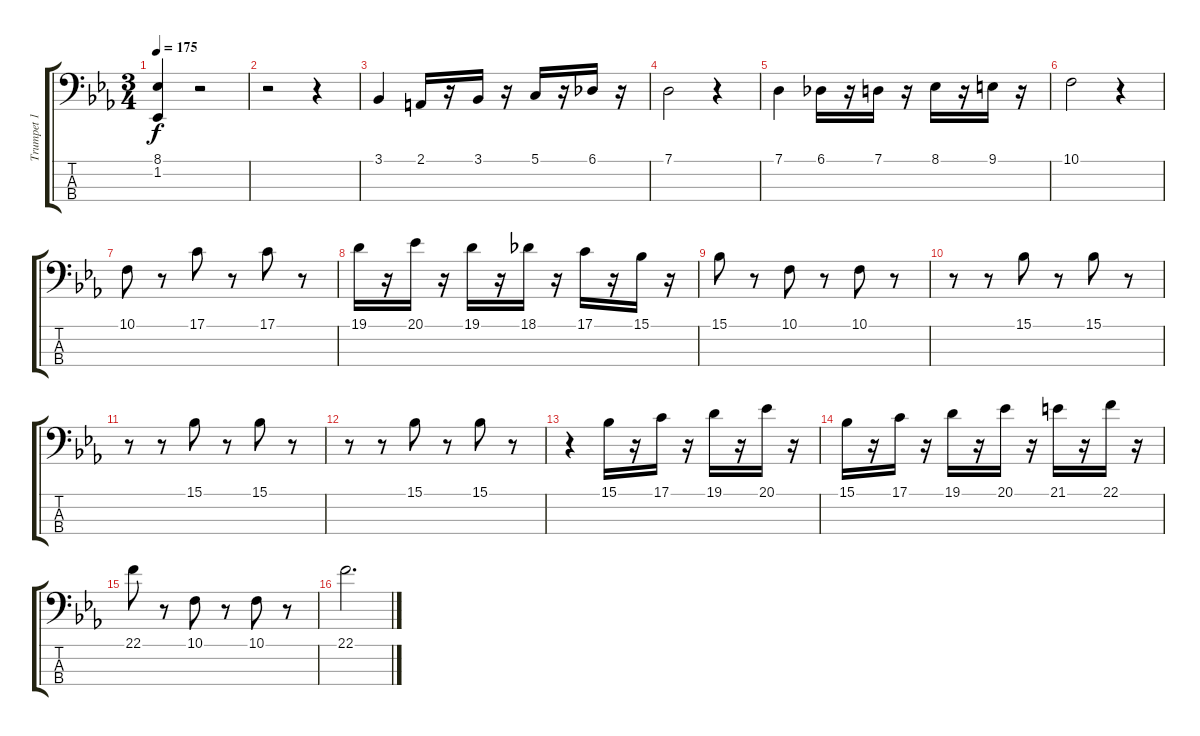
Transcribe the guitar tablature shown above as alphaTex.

\track ("Trumpet 1" "Trumpet 1") {instrument trumpet}
\staff {score tabs}
\tuning (G2 D2 A1 E1) {hide}
\ts (3 4)
\tempo 175
\clef f4
\ks eb
(8.1 1.2).4{dy f} r.2 |
r.2 r.4 |
3.1.4 2.1.16 r.16 3.1.16 r.16 5.1.16 r.16 6.1.16 r.16 |
7.1.2 r.4 |
7.1.4 6.1.16 r.16 7.1.16 r.16 8.1.16 r.16 9.1.16 r.16 |
10.1.2 r.4 |
10.1.8 r.8 17.1.8 r.8 17.1.8 r.8 |
19.1.16 r.16 20.1.16 r.16 19.1.16 r.16 18.1.16 r.16 17.1.16 r.16 15.1.16 r.16 |
15.1.8 r.8 10.1.8 r.8 10.1.8 r.8 |
r.8 r.8 15.1.8 r.8 15.1.8 r.8 |
r.8 r.8 15.1.8 r.8 15.1.8 r.8 |
r.8 r.8 15.1.8 r.8 15.1.8 r.8 |
r.4 15.1.16 r.16 17.1.16 r.16 19.1.16 r.16 20.1.16 r.16 |
15.1.16 r.16 17.1.16 r.16 19.1.16 r.16 20.1.16 r.16 21.1.16 r.16 22.1.16 r.16 |
22.1.8 r.8 10.1.8 r.8 10.1.8 r.8 |
22.1.2{d}
